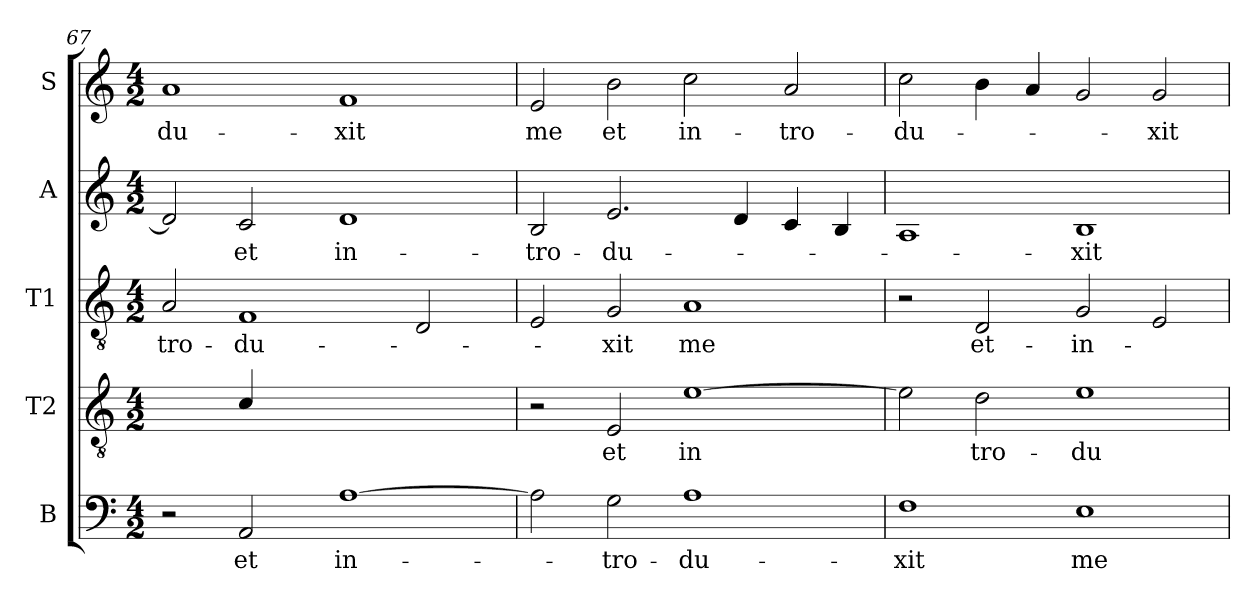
**kern	**text	**kern	**text	**kern	**text	**kern	**text	**kern	**text
*part5	*part5	*part4	*part4	*part3	*part3	*part2	*part2	*part1	*part1
*staff5	*staff5	*staff4	*staff4	*staff3	*staff3	*staff2	*staff2	*staff1	*staff1
*I"B	*	*I"T2	*	*I"T1	*	*I"A	*	*I"S	*
*clefF4	*	*clefGv2	*	*clefGv2	*	*clefG2	*	*clefG2	*
*M4/2	*	*M4/2	*	*M4/2	*	*M4/2	*	*M4/2	*
=67	=67	=67	=67	=67	=67	=67	=67	=67	=67
!	!	!	!	!	!LO:LY:b:cj	!	!	!	!LO:LY:b:cj
2r	.	2ryy	.	2A/	-tro-	2d/]	.	1a	-du-
!	!LO:LY:b:cj	!	!	!	!LO:LY:b:cj	!	!LO:LY:b:cj	!	!
2AA/	et	4c/	.	1F	-du-	2c/	et	.	.
.	.	1ryy	.	.	.	.	.	.	.
!	!LO:LY:b:cj	!	!	!	!	!	!LO:LY:b:cj	!	!LO:LY:b:cj
[>1A	in-	.	.	.	.	1d	in-	1f	-xit
.	.	.	.	2D/	.	.	.	.	.
.	.	4ryy	.	.	.	.	.	.	.
=68	=68	=68	=68	=68	=68	=68	=68	=68	=68
!	!	!	!	!	!	!	!LO:LY:b	!	!LO:LY:b:cj
2A\]	.	2r	.	2E/	.	2B/	-tro-	2e/	me
!	!LO:LY:b:cj	!	!LO:LY:b:cj	!	!LO:LY:b:cj	!	!LO:LY:b:rj	!	!LO:LY:b:cj
2G\	-tro-	2E/	et	2G/	-xit	2.e/	-du-	2b\	et
!	!LO:LY:b:cj	!	!LO:LY:b	!	!LO:LY:b:cj	!	!	!	!LO:LY:b:cj
1A	-du-	[>1e	in	1A	me	.	.	2cc\	in-
.	.	.	.	.	.	4d/	.	.	.
!	!	!	!	!	!	!	!	!	!LO:LY:b:cj
.	.	.	.	.	.	4c/	.	2a/	-tro-
.	.	.	.	.	.	4B/	.	.	.
=69	=69	=69	=69	=69	=69	=69	=69	=69	=69
!	!LO:LY:b:cj	!	!	!	!	!	!	!	!LO:LY:b:cj
1F	-xit	2e\]	.	2r	.	1A	.	2cc\	-du-
!	!	!	!LO:LY:b:cj	!	!LO:LY:b:cj	!	!	!	!
.	.	2d\	tro-	2D/	et-	.	.	4b\	.
.	.	.	.	.	.	.	.	4a/	.
!	!LO:LY:b:cj	!	!LO:LY:b:cj	!	!LO:LY:b:cj	!	!LO:LY:b:cj	!	!
1E	me	1e	-du-	2G/	-in-	1B	-xit	2g/	.
!	!	!	!	!	!	!	!	!	!LO:LY:b:cj
.	.	.	.	2E/	.	.	.	2g/	-xit
=	=	=	=	=	=	=	=	=	=
*-	*-	*-	*-	*-	*-	*-	*-	*-	*-
